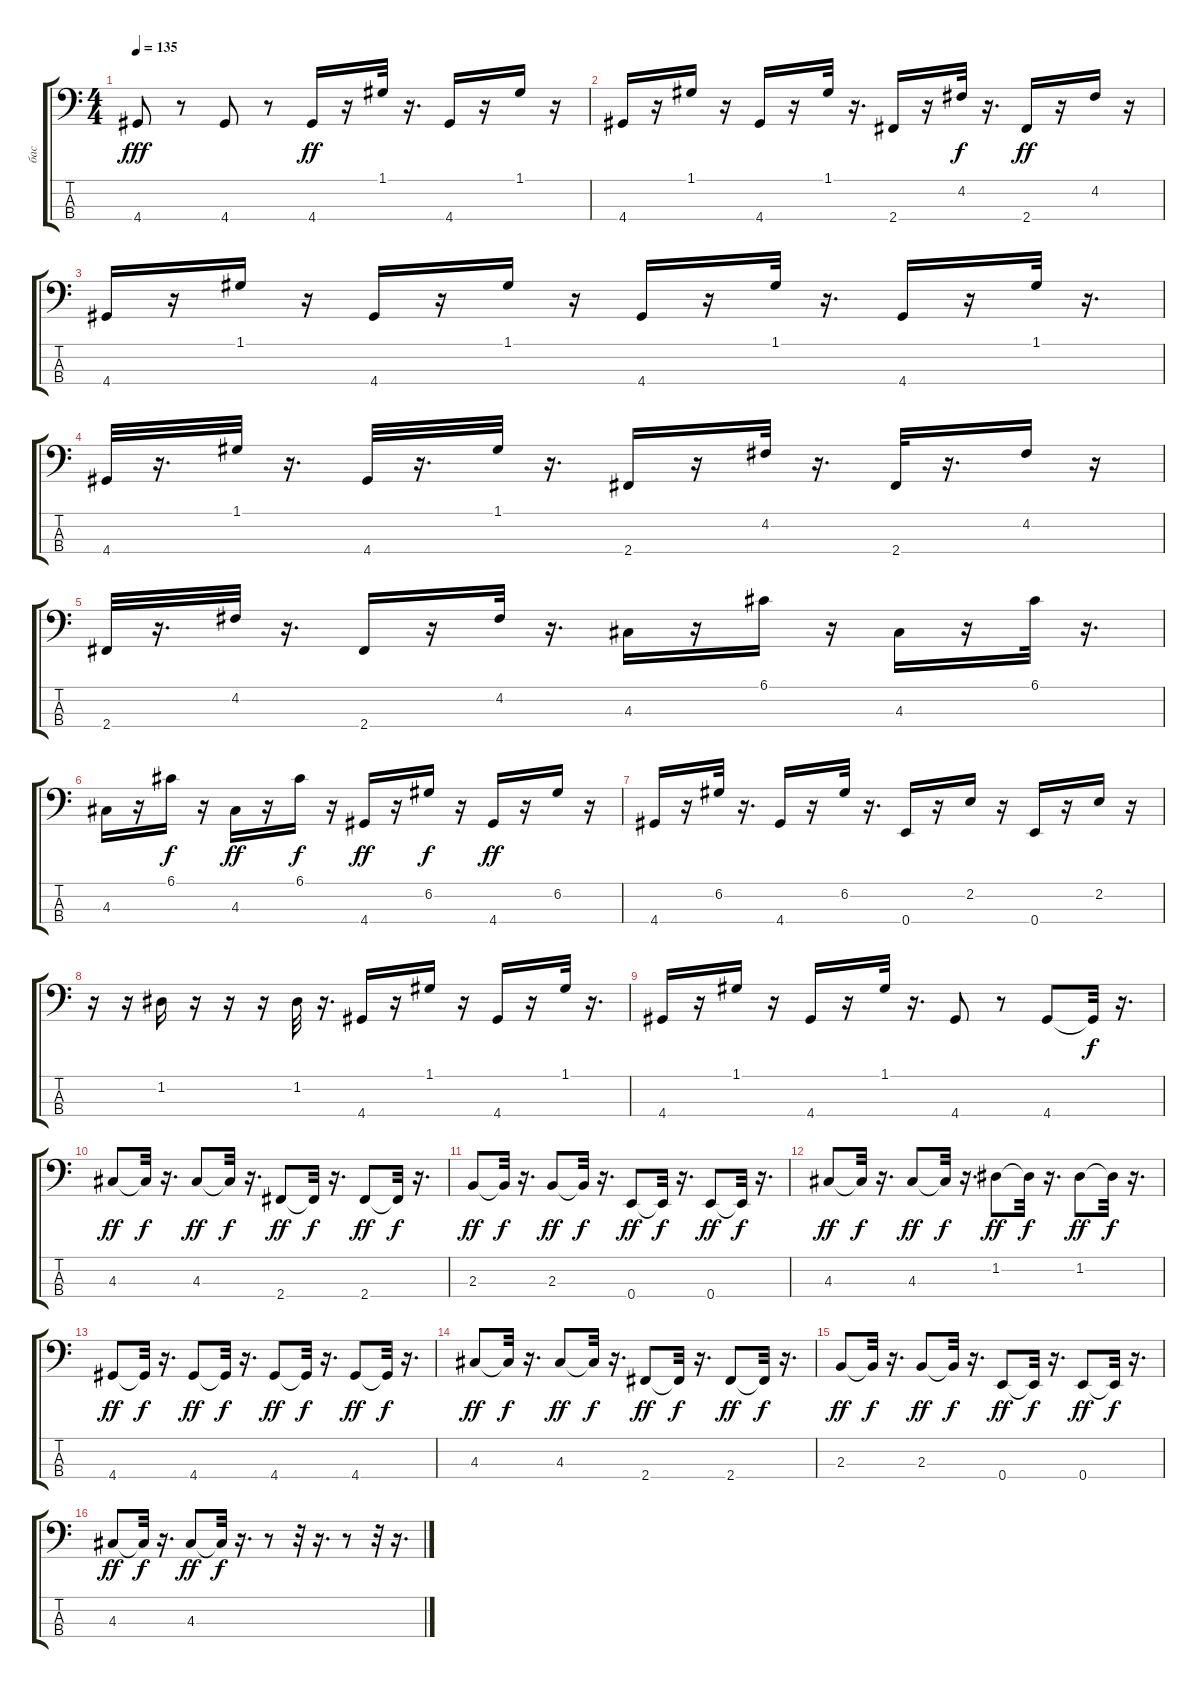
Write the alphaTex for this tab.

\track ("бас" "бас") {instrument electricbassfinger}
\staff {score tabs}
\tuning (G2 D2 A1 E1) {hide}
\ts (4 4)
\tempo 135
\clef f4
\ks c
4.4.8{dy fff} r.8 4.4.8 r.8 4.4.16{dy ff} r.16 1.1.32 r.16{d} 4.4.16 r.16 1.1.16 r.16 |
4.4.16 r.16 1.1.16 r.16 4.4.16 r.16 1.1.32 r.16{d} 2.4.16 r.16 4.2.32{dy f} r.16{d} 2.4.16{dy ff} r.16 4.2.16 r.16 |
4.4.16 r.16 1.1.16 r.16 4.4.16 r.16 1.1.16 r.16 4.4.16 r.16 1.1.32 r.16{d} 4.4.16 r.16 1.1.32 r.16{d} |
4.4.32 r.16{d} 1.1.32 r.16{d} 4.4.32 r.16{d} 1.1.32 r.16{d} 2.4.16 r.16 4.2.32 r.16{d} 2.4.32 r.16{d} 4.2.16 r.16 |
2.4.32 r.16{d} 4.2.32 r.16{d} 2.4.16 r.16 4.2.32 r.16{d} 4.3.16 r.16 6.1.16 r.16 4.3.16 r.16 6.1.32 r.16{d} |
4.3.16 r.16 6.1.16{dy f} r.16 4.3.16{dy ff} r.16 6.1.16{dy f} r.16 4.4.16{dy ff} r.16 6.2.16{dy f} r.16 4.4.16{dy ff} r.16 6.2.16 r.16 |
4.4.16 r.16 6.2.32 r.16{d} 4.4.16 r.16 6.2.32 r.16{d} 0.4.16 r.16 2.2.16 r.16 0.4.16 r.16 2.2.16 r.16 |
r.16 r.16 1.2.16 r.16 r.16 r.16 1.2.32 r.16{d} 4.4.16 r.16 1.1.16 r.16 4.4.16 r.16 1.1.32 r.16{d} |
4.4.16 r.16 1.1.16 r.16 4.4.16 r.16 1.1.32 r.16{d} 4.4.8 r.8 4.4.8 4.4{t}.32{dy f} r.16{d} |
4.3.8{dy ff} 4.3{t}.32{dy f} r.16{d} 4.3.8{dy ff} 4.3{t}.32{dy f} r.16{d} 2.4.8{dy ff} 2.4{t}.32{dy f} r.16{d} 2.4.8{dy ff} 2.4{t}.32{dy f} r.16{d} |
2.3.8{dy ff} 2.3{t}.32{dy f} r.16{d} 2.3.8{dy ff} 2.3{t}.32{dy f} r.16{d} 0.4.8{dy ff} 0.4{t}.32{dy f} r.16{d} 0.4.8{dy ff} 0.4{t}.32{dy f} r.16{d} |
4.3.8{dy ff} 4.3{t}.32{dy f} r.16{d} 4.3.8{dy ff} 4.3{t}.32{dy f} r.16{d} 1.2.8{dy ff} 1.2{t}.32{dy f} r.16{d} 1.2.8{dy ff} 1.2{t}.32{dy f} r.16{d} |
4.4.8{dy ff} 4.4{t}.32{dy f} r.16{d} 4.4.8{dy ff} 4.4{t}.32{dy f} r.16{d} 4.4.8{dy ff} 4.4{t}.32{dy f} r.16{d} 4.4.8{dy ff} 4.4{t}.32{dy f} r.16{d} |
4.3.8{dy ff} 4.3{t}.32{dy f} r.16{d} 4.3.8{dy ff} 4.3{t}.32{dy f} r.16{d} 2.4.8{dy ff} 2.4{t}.32{dy f} r.16{d} 2.4.8{dy ff} 2.4{t}.32{dy f} r.16{d} |
2.3.8{dy ff} 2.3{t}.32{dy f} r.16{d} 2.3.8{dy ff} 2.3{t}.32{dy f} r.16{d} 0.4.8{dy ff} 0.4{t}.32{dy f} r.16{d} 0.4.8{dy ff} 0.4{t}.32{dy f} r.16{d} |
4.3.8{dy ff} 4.3{t}.32{dy f} r.16{d} 4.3.8{dy ff} 4.3{t}.32{dy f} r.16{d} r.8 r.32 r.16{d} r.8 r.32 r.16{d}
